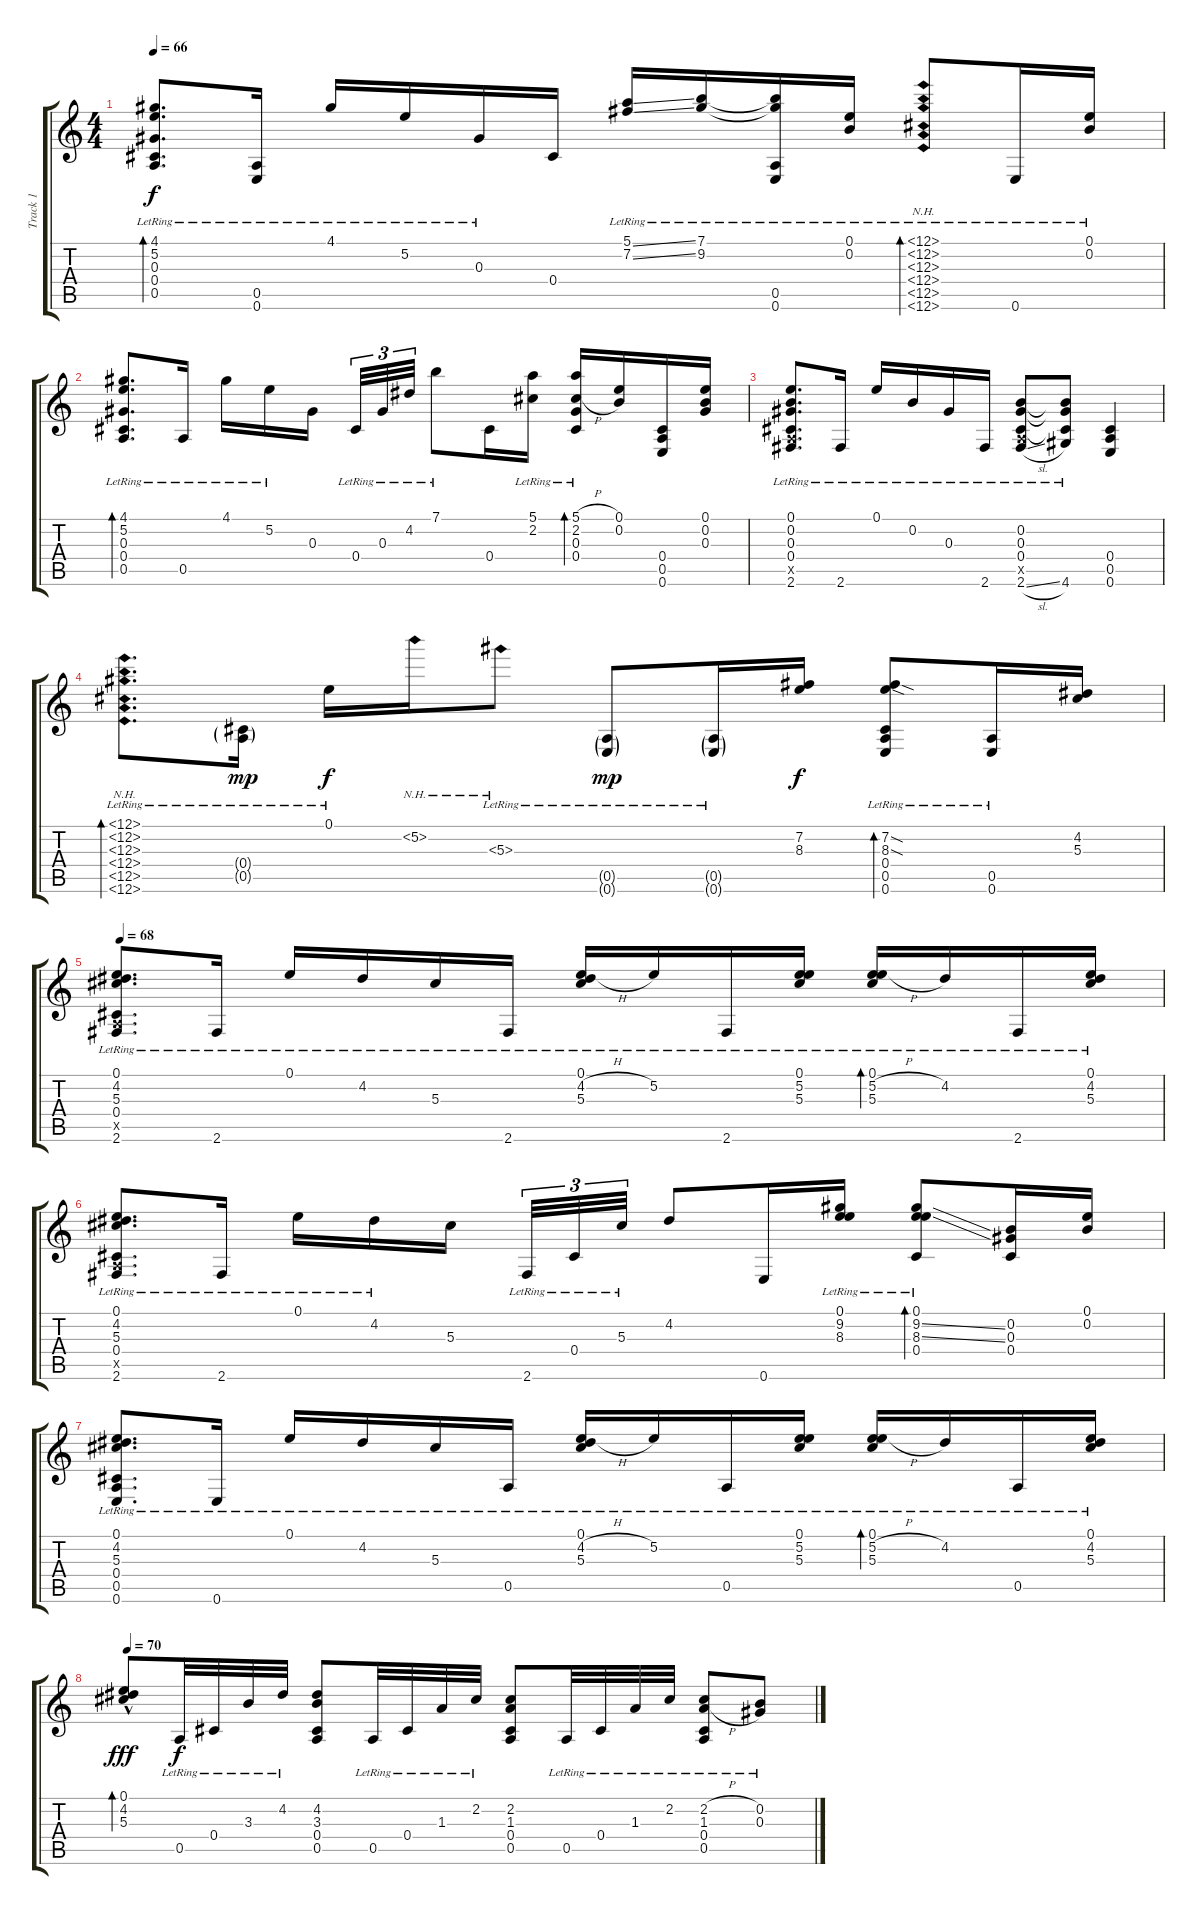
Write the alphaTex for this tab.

\track ("Track 1" "Track 1") {instrument acousticguitarnylon}
\staff {score tabs}
\tuning (E4 B3 Ab3 Db3 A2 E2) {hide}
\ts (4 4)
\tempo 66
\clef g2
\ks c
(4.1{lr} 5.2{lr} 0.3{lr} 0.4{lr} 0.5{lr}).8{d bd 60 dy f} (0.5{lr} 0.6{lr}).16 4.1{lr}.16 5.2{lr}.16 0.3{lr}.16 0.4.16 (5.1{ss lr} 7.2{ss lr}).16 (7.1{lr} 9.2{lr}).16 (7.1{t} 9.2{t} 0.5{lr} 0.6).16 (0.1{lr} 0.2{lr}).16 (12.1{nh lr} 12.2{nh lr} 12.3{nh lr} 12.4{nh lr} 12.5{nh lr} 12.6{nh lr}).8{bd 60} 0.6{lr}.16 (0.1{lr} 0.2{lr}).16 |
(4.1{lr} 5.2{lr} 0.3{lr} 0.4{lr} 0.5{lr}).8{d bd 60} 0.5{lr}.16 4.1{lr}.16 5.2{lr}.16 0.3.16{beam splitsecondary} 0.4{lr}.32{tu (3 2)} 0.3{lr}.32{tu (3 2)} 4.2{lr}.32{tu (3 2)} 7.1{lr}.8 0.4.16 (5.1{lr} 2.2{lr}).16 (5.1{h lr} 2.2{h lr} 0.3{lr} 0.4{lr}).16{bd 60} (0.1 0.2).16 (0.4 0.5 0.6).16 (0.1 0.2 0.3).16 |
(0.1{lr} 0.2{lr} 0.3{lr} 0.4{lr} 0.5{x} 2.6{lr}).8{d} 2.6{lr}.16 0.1{lr}.16 0.2{lr}.16 0.3{lr}.16 2.6{lr}.16 (0.2{lr} 0.3{lr} 0.4{lr} 0.5{x} 2.6{sl lr}).8 (0.2{t} 0.3{t} 0.4{t} 4.6{lr}).8 (0.4 0.5 0.6).4 |
(12.1{nh lr} 12.2{nh lr} 12.3{nh lr} 12.4{nh lr} 12.5{nh lr} 12.6{nh lr}).8{d bd 60} (0.4{g lr} 0.5{g lr}).16{dy mp} 0.1{lr}.16{dy f} 5.2{nh}.16 5.3{nh lr}.8 (0.5{g lr} 0.6{g lr}).8{dy mp} (0.5{g lr} 0.6{g lr}).16 (7.2 8.3).16{dy f} (7.2{sod lr} 8.3{sod lr} 0.4{lr} 0.5{lr} 0.6{lr}).8{bd 60} (0.5{lr} 0.6{lr}).16 (4.2 5.3).16 |
\tempo 68
(0.1{lr} 4.2{lr} 5.3{lr} 0.4{lr} 0.5{x} 2.6{lr}).8{d} 2.6{lr}.16 0.1{lr}.16 4.2{lr}.16 5.3{lr}.16 2.6{lr}.16 (0.1{lr} 4.2{h lr} 5.3{lr}).16 5.2{lr}.16 2.6{lr}.16 (0.1{lr} 5.2{lr} 5.3{lr}).16 (0.1{lr} 5.2{h lr} 5.3{lr}).16{bd 30} 4.2{lr}.16 2.6{lr}.16 (0.1{lr} 4.2{lr} 5.3{lr}).16 |
(0.1{lr} 4.2{lr} 5.3{lr} 0.4{lr} 0.5{x} 2.6{lr}).8{d} 2.6{lr}.16 0.1{lr}.16 4.2{lr}.16 5.3.16{beam splitsecondary} 2.6{lr}.32{tu (3 2)} 0.4{lr}.32{tu (3 2)} 5.3{lr}.32{tu (3 2)} 4.2.8 0.6.16 (0.1{lr} 9.2{lr} 8.3{lr}).16 (0.1{lr} 9.2{ss lr} 8.3{ss lr} 0.4{lr}).8{bd 60} (0.2 0.3 0.4).16 (0.1 0.2).16 |
(0.1{lr} 4.2{lr} 5.3{lr} 0.4{lr} 0.5{lr} 0.6{lr}).8{d} 0.6{lr}.16 0.1{lr}.16 4.2{lr}.16 5.3{lr}.16 0.5{lr}.16 (0.1{lr} 4.2{h lr} 5.3{lr}).16 5.2{lr}.16 0.5{lr}.16 (0.1{lr} 5.2{lr} 5.3{lr}).16 (0.1{lr} 5.2{h lr} 5.3{lr}).16{bd 30} 4.2{lr}.16 0.5{lr}.16 (0.1{lr} 4.2{lr} 5.3{lr}).16 |
\tempo 70
(0.1{hac} 4.2{hac} 5.3{hac}).8{bd 60 dy fff} 0.5{lr}.32{dy f} 0.4{lr}.32 3.3{lr}.32 4.2{lr}.32 (4.2 3.3 0.4 0.5).8 0.5{lr}.32 0.4{lr}.32 1.3{lr}.32 2.2{lr}.32 (2.2 1.3 0.4 0.5).8 0.5{lr}.32 0.4{lr}.32 1.3{lr}.32 2.2{lr}.32 (2.2{h lr} 1.3{h lr} 0.4{lr} 0.5{lr}).8 (0.2{lr} 0.3{lr}).8
